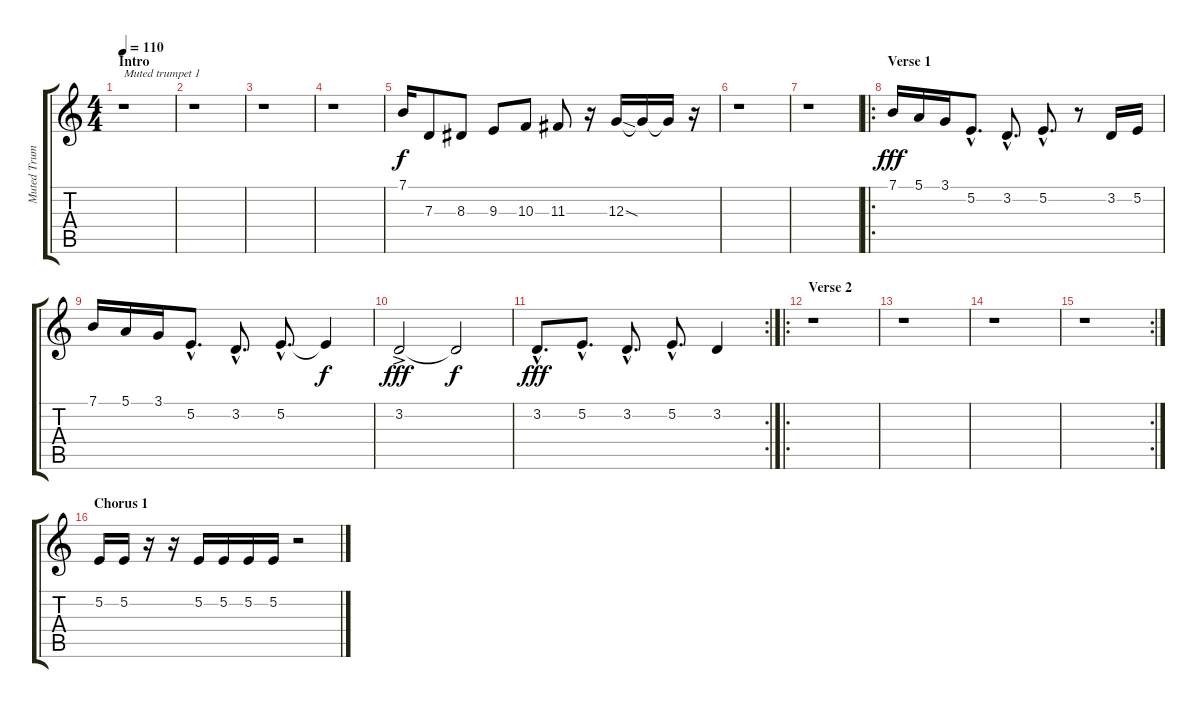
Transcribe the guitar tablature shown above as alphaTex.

\track ("Muted Trumpet 1" "Muted Trum") {instrument mutedtrumpet}
\staff {score tabs}
\tuning (E4 B3 G3 D3 A2 E2) {hide}
\ts (4 4)
\section ("" "Intro")
\tempo 110
\clef g2
\ks c
r.1{txt "Muted trumpet 1" dy f instrument mutedtrumpet} |
r.1 |
r.1 |
r.1 |
7.1.16 7.3.8 8.3.8 9.3.8 10.3.8 11.3.8 r.16 12.3{sod}.16 12.3{t}.16 12.3{t}.16 r.16 |
r.1 |
r.1 |
\ro
\section ("" "Verse 1")
7.1.16{dy fff volume 11} 5.1.16 3.1.16 5.2{hac}.8{d} 3.2{hac}.8{d} 5.2{hac}.8{d} r.8 3.2.16 5.2.16 |
7.1.16 5.1.16 3.1.16 5.2{hac}.8{d} 3.2{hac}.8{d} 5.2{hac}.8{d} 5.2{t}.4{dy f} |
3.2{ac}.2{dy fff} 3.2{t}.2{dy f} |
\rc 2
3.2{hac}.8{d dy fff} 5.2{hac}.8{d} 3.2{hac}.8{d} 5.2{hac}.8{d} 3.2.4 |
\ro
\section ("" "Verse 2")
r.1 |
r.1 |
r.1 |
\rc 2
r.1 |
\section ("" "Chorus 1")
5.2.16{volume 10} 5.2.16 r.16 r.16 5.2.16 5.2.16 5.2.16 5.2.16 r.2
